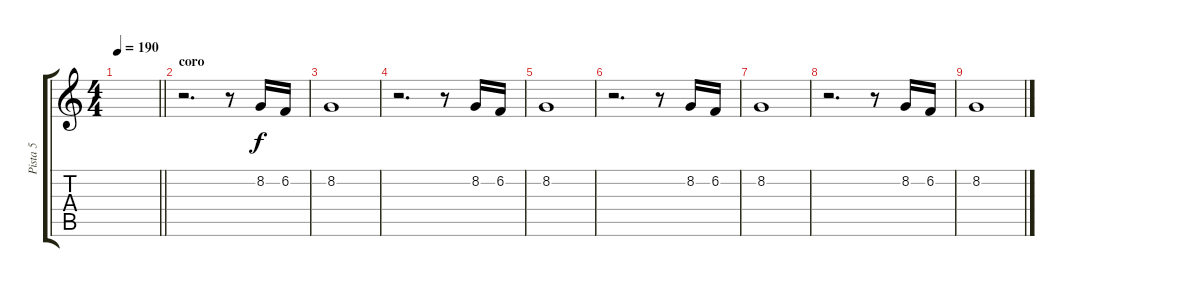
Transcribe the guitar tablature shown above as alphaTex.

\track ("Pista 5" "Pista 5") {instrument trombone}
\staff {score tabs}
\tuning (E4 B3 G3 D3 A2 E2) {hide}
\ts (4 4)
\tempo 190
\clef g2
\barLineRight lightlight
\ks c
|
\section ("" "coro")
r.2{d} r.8 8.2.16 6.2.16 |
8.2.1 |
r.2{d} r.8 8.2.16 6.2.16 |
8.2.1 |
r.2{d} r.8 8.2.16 6.2.16 |
8.2.1 |
r.2{d} r.8 8.2.16 6.2.16 |
8.2.1
